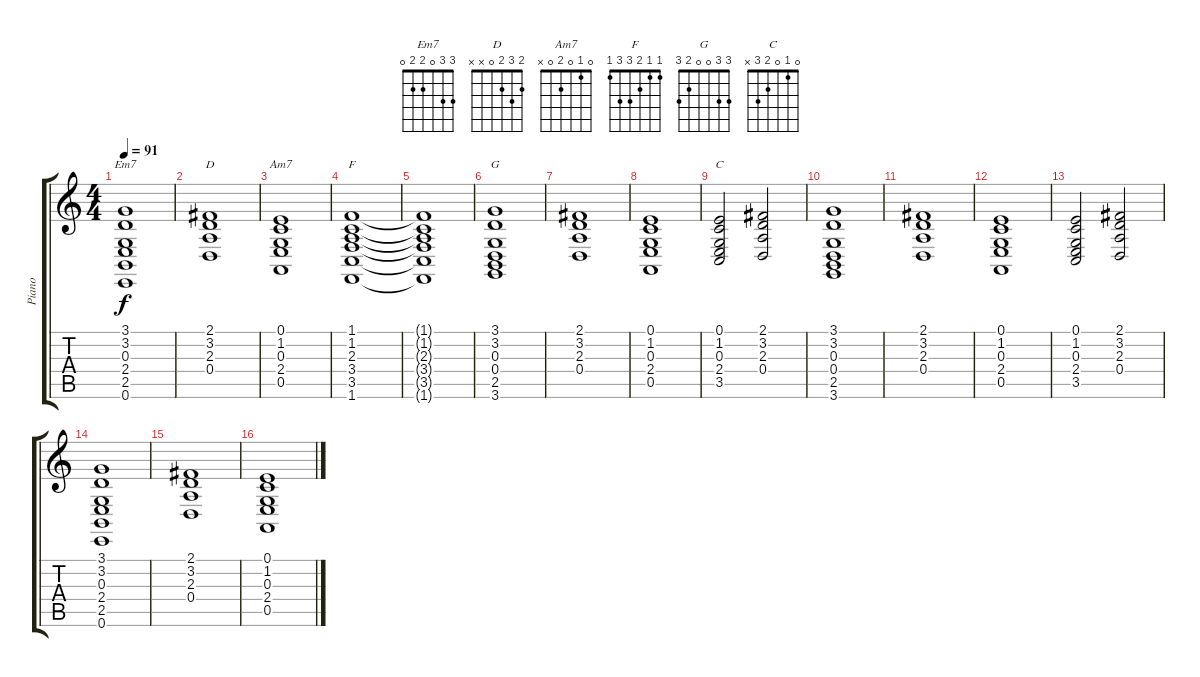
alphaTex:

\track ("Piano" "Piano") {instrument brightacousticpiano}
\staff {score tabs}
\tuning (E4 B3 G3 D3 A2 E2) {hide}
\chord ("Em7" 3 3 0 2 2 0)
\chord ("D" 2 3 2 0 x x)
\chord ("Am7" 0 1 0 2 0 x)
\chord ("F" 1 1 2 3 3 1)
\chord ("G" 3 3 0 0 2 3)
\chord ("C" 0 1 0 2 3 x)
\ts (4 4)
\tempo 91
\clef g2
\ks c
(3.1 3.2 0.3 2.4 2.5 0.6).1{ch "Em7" dy f} |
(2.1 3.2 2.3 0.4).1{ch "D"} |
(0.1 1.2 0.3 2.4 0.5).1{ch "Am7"} |
(1.1 1.2 2.3 3.4 3.5 1.6).1{ch "F"} |
(1.1{t} 1.2{t} 2.3{t} 3.4{t} 3.5{t} 1.6{t}).1 |
(3.1 3.2 0.3 0.4 2.5 3.6).1{ch "G"} |
(2.1 3.2 2.3 0.4).1 |
(0.1 1.2 0.3 2.4 0.5).1 |
(0.1 1.2 0.3 2.4 3.5).2{ch "C"} (2.1 3.2 2.3 0.4).2 |
(3.1 3.2 0.3 0.4 2.5 3.6).1 |
(2.1 3.2 2.3 0.4).1 |
(0.1 1.2 0.3 2.4 0.5).1 |
(0.1 1.2 0.3 2.4 3.5).2 (2.1 3.2 2.3 0.4).2 |
(3.1 3.2 0.3 2.4 2.5 0.6).1 |
(2.1 3.2 2.3 0.4).1 |
(0.1 1.2 0.3 2.4 0.5).1
